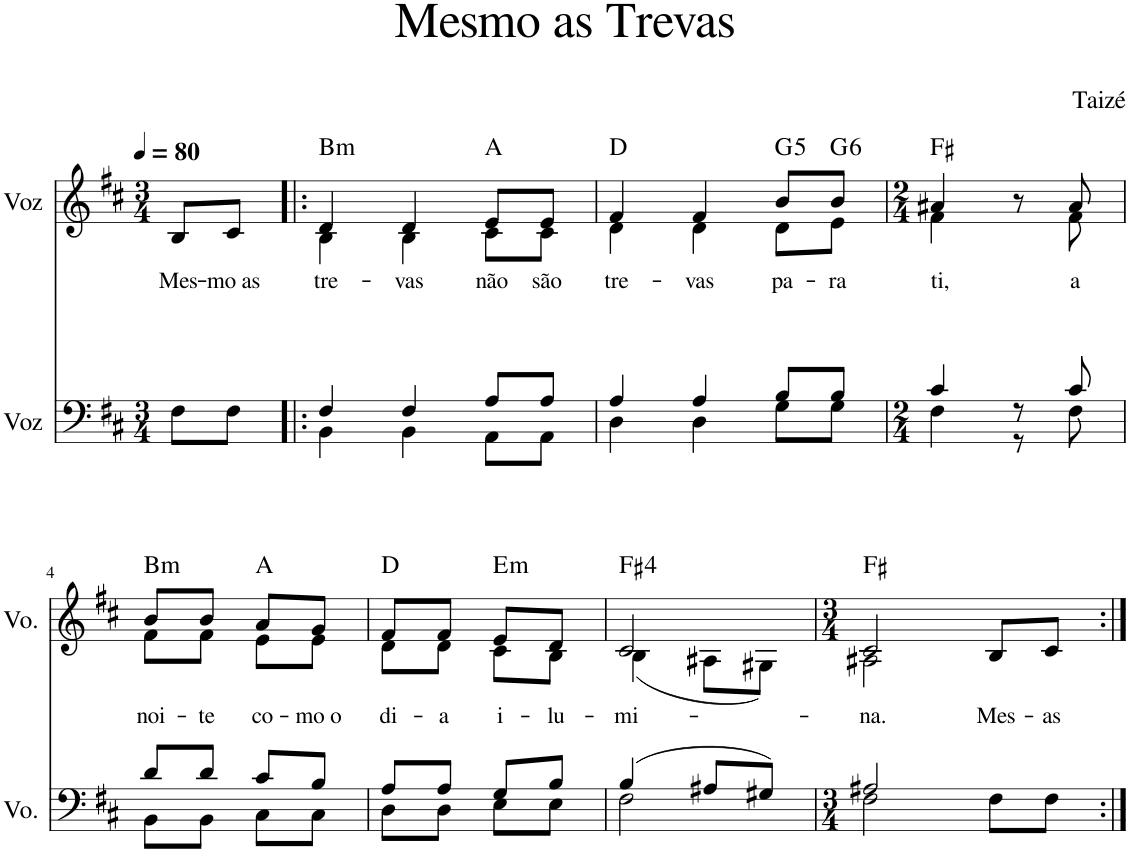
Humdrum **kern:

**kern	**kern	**text	**harte
*part2	*part1	*part1	*part1
*staff2	*staff1	*staff1	*
*I"Voz	*I"Voz	*	*
*I'Vo.	*I'Vo.	*	*
*clefF4	*clefG2	*	*
*k[f#c#]	*k[f#c#]	*	*
*M3/4	*M3/4	*	*
*MM80	*MM80	*	*
=	=	=	=
!	!	!LO:LY:b	!
8F#\L	8B/L	Mes-	.
!	!	!LO:LY:b	!
8F#\J	8c#/J	-mo as	.
=1!|:	=1!|:	=1!|:	=1!|:
*^	*	*	*
!	!	!	!LO:LY:b	!LO:H:kt=m
*	*	*^	*	*
4F#/	4BB\	4d/	4B\	tre-	B:min
!	!	!	!	!LO:LY:b	!
4F#/	4BB\	4d/	4B\	-vas	.
!	!	!	!	!LO:LY:b	!
8A/L	8AA\L	8e/L	8c#\L	não	A:maj
!	!	!	!	!LO:LY:b	!
8A/J	8AA\J	8e/J	8c#\J	são	.
=2	=2	=2	=2	=2	=2
!	!	!	!	!LO:LY:b	!
4A/	4D\	4f#/	4d\	tre-	D:maj
!	!	!	!	!LO:LY:b	!
4A/	4D\	4f#/	4d\	-vas	.
!	!	!	!	!LO:LY:b	!LO:H:kt=5
8B/L	8G\L	8b/L	8d\L	pa-	G:(1,5)
!	!	!	!	!LO:LY:b	!LO:H:kt=6
8B/J	8G\J	8b/J	8e\J	-ra	G:maj6
=3	=3	=3	=3	=3	=3
*M2/4	*	*M2/4	*	*	*
!	!	!	!	!LO:LY:b	!
4c#/	4F#\	4a#X/	4f#\	ti,	F#:maj
8r	8r	8r	8ryy	.	.
!	!	!	!	!LO:LY:b	!
8c#/	8F#\	8a#/	8f#\	a	.
!!LO:LB:g=z	!!
=4	=4	=4	=4	=4	=4
!	!	!	!	!LO:LY:b	!LO:H:kt=m
8d/L	8BB\L	8b/L	8f#\L	noi-	B:min
!	!	!	!	!LO:LY:b	!
8d/J	8BB\J	8b/J	8f#\J	-te	.
!	!	!	!	!LO:LY:b	!
8c#/L	8C#\L	8a/L	8e\L	co-	A:maj
!	!	!	!	!LO:LY:b	!
8B/J	8C#\J	8g/J	8e\J	-mo o	.
=5	=5	=5	=5	=5	=5
!	!	!	!	!LO:LY:b	!
8A/L	8D\L	8f#/L	8d\L	di-	D:maj
!	!	!	!	!LO:LY:b	!
8A/J	8D\J	8f#/J	8d\J	-a	.
!	!	!	!	!LO:LY:b	!LO:H:kt=m
8G/L	8E\L	8e/L	8c#\L	i-	E:min
!	!	!	!	!LO:LY:b	!
8B/J	8E\J	8d/J	8B\J	-lu-	.
=6	=6	=6	=6	=6	=6
!	!	!	!	!LO:LY:b	!
(4B/	2F#\	2c#/	(4B\	-mi-	F#:maj(4)
8A#X/L	.	.	8A#X\L	.	.
8G#X/J)	.	.	8G#X\J)	.	.
=7	=7	=7	=7	=7	=7
*M3/4	*	*M3/4	*	*	*
!	!	!	!	!LO:LY:b	!
2A#X/	2F#\	2c#/	2A#X\	-na.	F#:maj
!	!	!	!	!LO:LY:b	!
8F#\L	4ryy	8B/L	4ryy	Mes-	.
!	!	!	!	!LO:LY:b	!
8F#\J	.	8c#/J	.	-as	.
*v	*v	*	*	*	*
*	*v	*v	*	*
=:|!	=:|!	=:|!	=:|!
*-	*-	*-	*-
